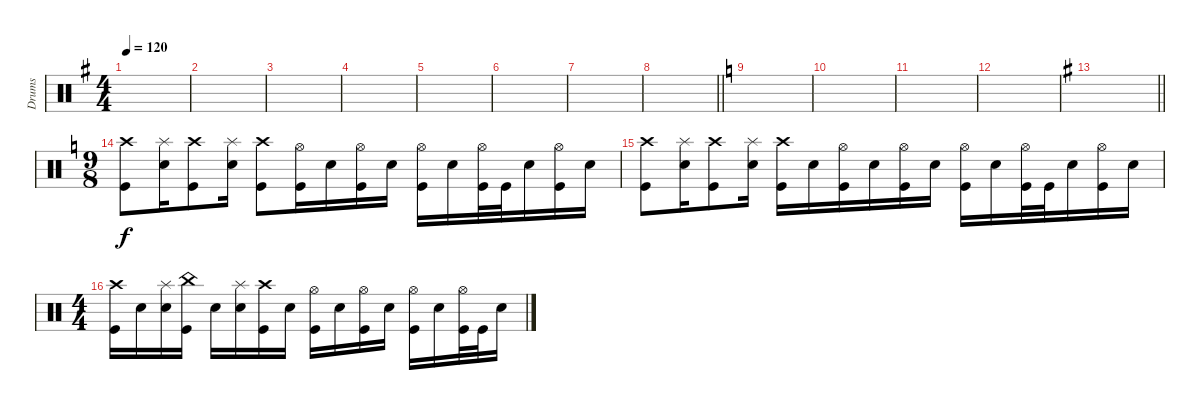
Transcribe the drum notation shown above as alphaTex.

\track ("Drums" "Drums") {instrument percussion}
\staff
\articulation defaults
\ts (4 4)
\tempo 120
\clef neutral
\ks eminor
|
|
|
|
|
|
|
\barLineRight lightlight
|
\ks c
|
|
|
|
\barLineRight lightlight
\ks eminor
|
\ts (9 8)
\section ("" "")
\ks c
("Crash high (hit)" "Kick (hit)").8 ("Splash (hit)" "Electric Snare (hit)").16 ("Crash high (hit)" "Kick (hit)").8 ("Splash (hit)" "Electric Snare (hit)").16 ("Crash high (hit)" "Kick (hit)").8 ("Hi-Hat (open)" "Kick (hit)").16 "Electric Snare (hit)".16 ("Hi-Hat (open)" "Kick (hit)").16 "Electric Snare (hit)".16 ("Hi-Hat (open)" "Kick (hit)").16 "Electric Snare (hit)".16 ("Hi-Hat (open)" "Kick (hit)").32 "Kick (hit)".32 "Electric Snare (hit)".16 ("Hi-Hat (open)" "Kick (hit)").16 "Electric Snare (hit)".16 |
("Crash high (hit)" "Kick (hit)").8 ("Splash (hit)" "Electric Snare (hit)").16 ("Crash high (hit)" "Kick (hit)").8 ("Splash (hit)" "Electric Snare (hit)").16 ("Crash high (hit)" "Kick (hit)").16 "Electric Snare (hit)".16 ("Hi-Hat (open)" "Kick (hit)").16 "Electric Snare (hit)".16 ("Hi-Hat (open)" "Kick (hit)").16 "Electric Snare (hit)".16 ("Hi-Hat (open)" "Kick (hit)").16 "Electric Snare (hit)".16 ("Hi-Hat (open)" "Kick (hit)").32 "Kick (hit)".32 "Electric Snare (hit)".16 ("Hi-Hat (open)" "Kick (hit)").16 "Electric Snare (hit)".16 |
\ts (4 4)
("Crash high (hit)" "Kick (hit)").16 "Electric Snare (hit)".16 ("Splash (hit)" "Electric Snare (hit)").16 ("China (hit)" "Kick (hit)").16 "Electric Snare (hit)".16 ("Splash (hit)" "Electric Snare (hit)").16 ("Crash high (hit)" "Kick (hit)").16 "Electric Snare (hit)".16 ("Hi-Hat (open)" "Kick (hit)").16 "Electric Snare (hit)".16 ("Hi-Hat (open)" "Kick (hit)").16 "Electric Snare (hit)".16 ("Hi-Hat (open)" "Kick (hit)").16 "Electric Snare (hit)".16 ("Hi-Hat (open)" "Kick (hit)").32 "Kick (hit)".32 "Electric Snare (hit)".16
